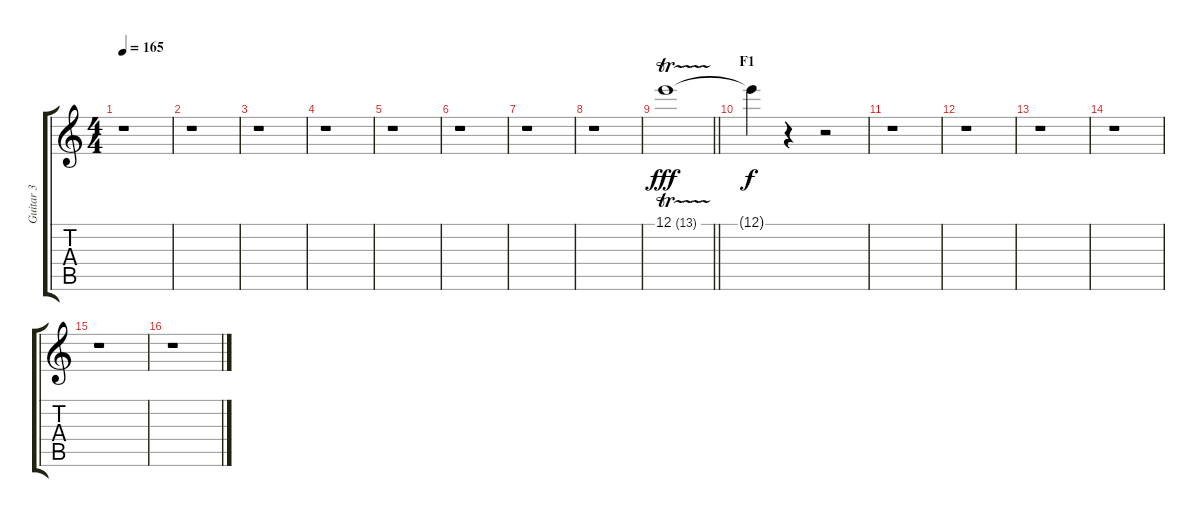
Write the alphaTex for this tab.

\track ("Guitar 3" "Guitar 3") {instrument distortionguitar}
\staff {score tabs}
\tuning (E4 B3 G3 D3 A2 E2) {hide}
\ts (4 4)
\tempo 165
\clef g2
\ks c
r.1{dy fff} |
r.1 |
r.1 |
r.1 |
r.1 |
r.1 |
r.1 |
r.1 |
\barLineRight lightlight
12.1{tr (13 16)}.1 |
\section ("" "F1")
12.1{t}.4{dy f} r.4 r.2 |
r.1 |
r.1 |
r.1 |
r.1 |
r.1 |
r.1
